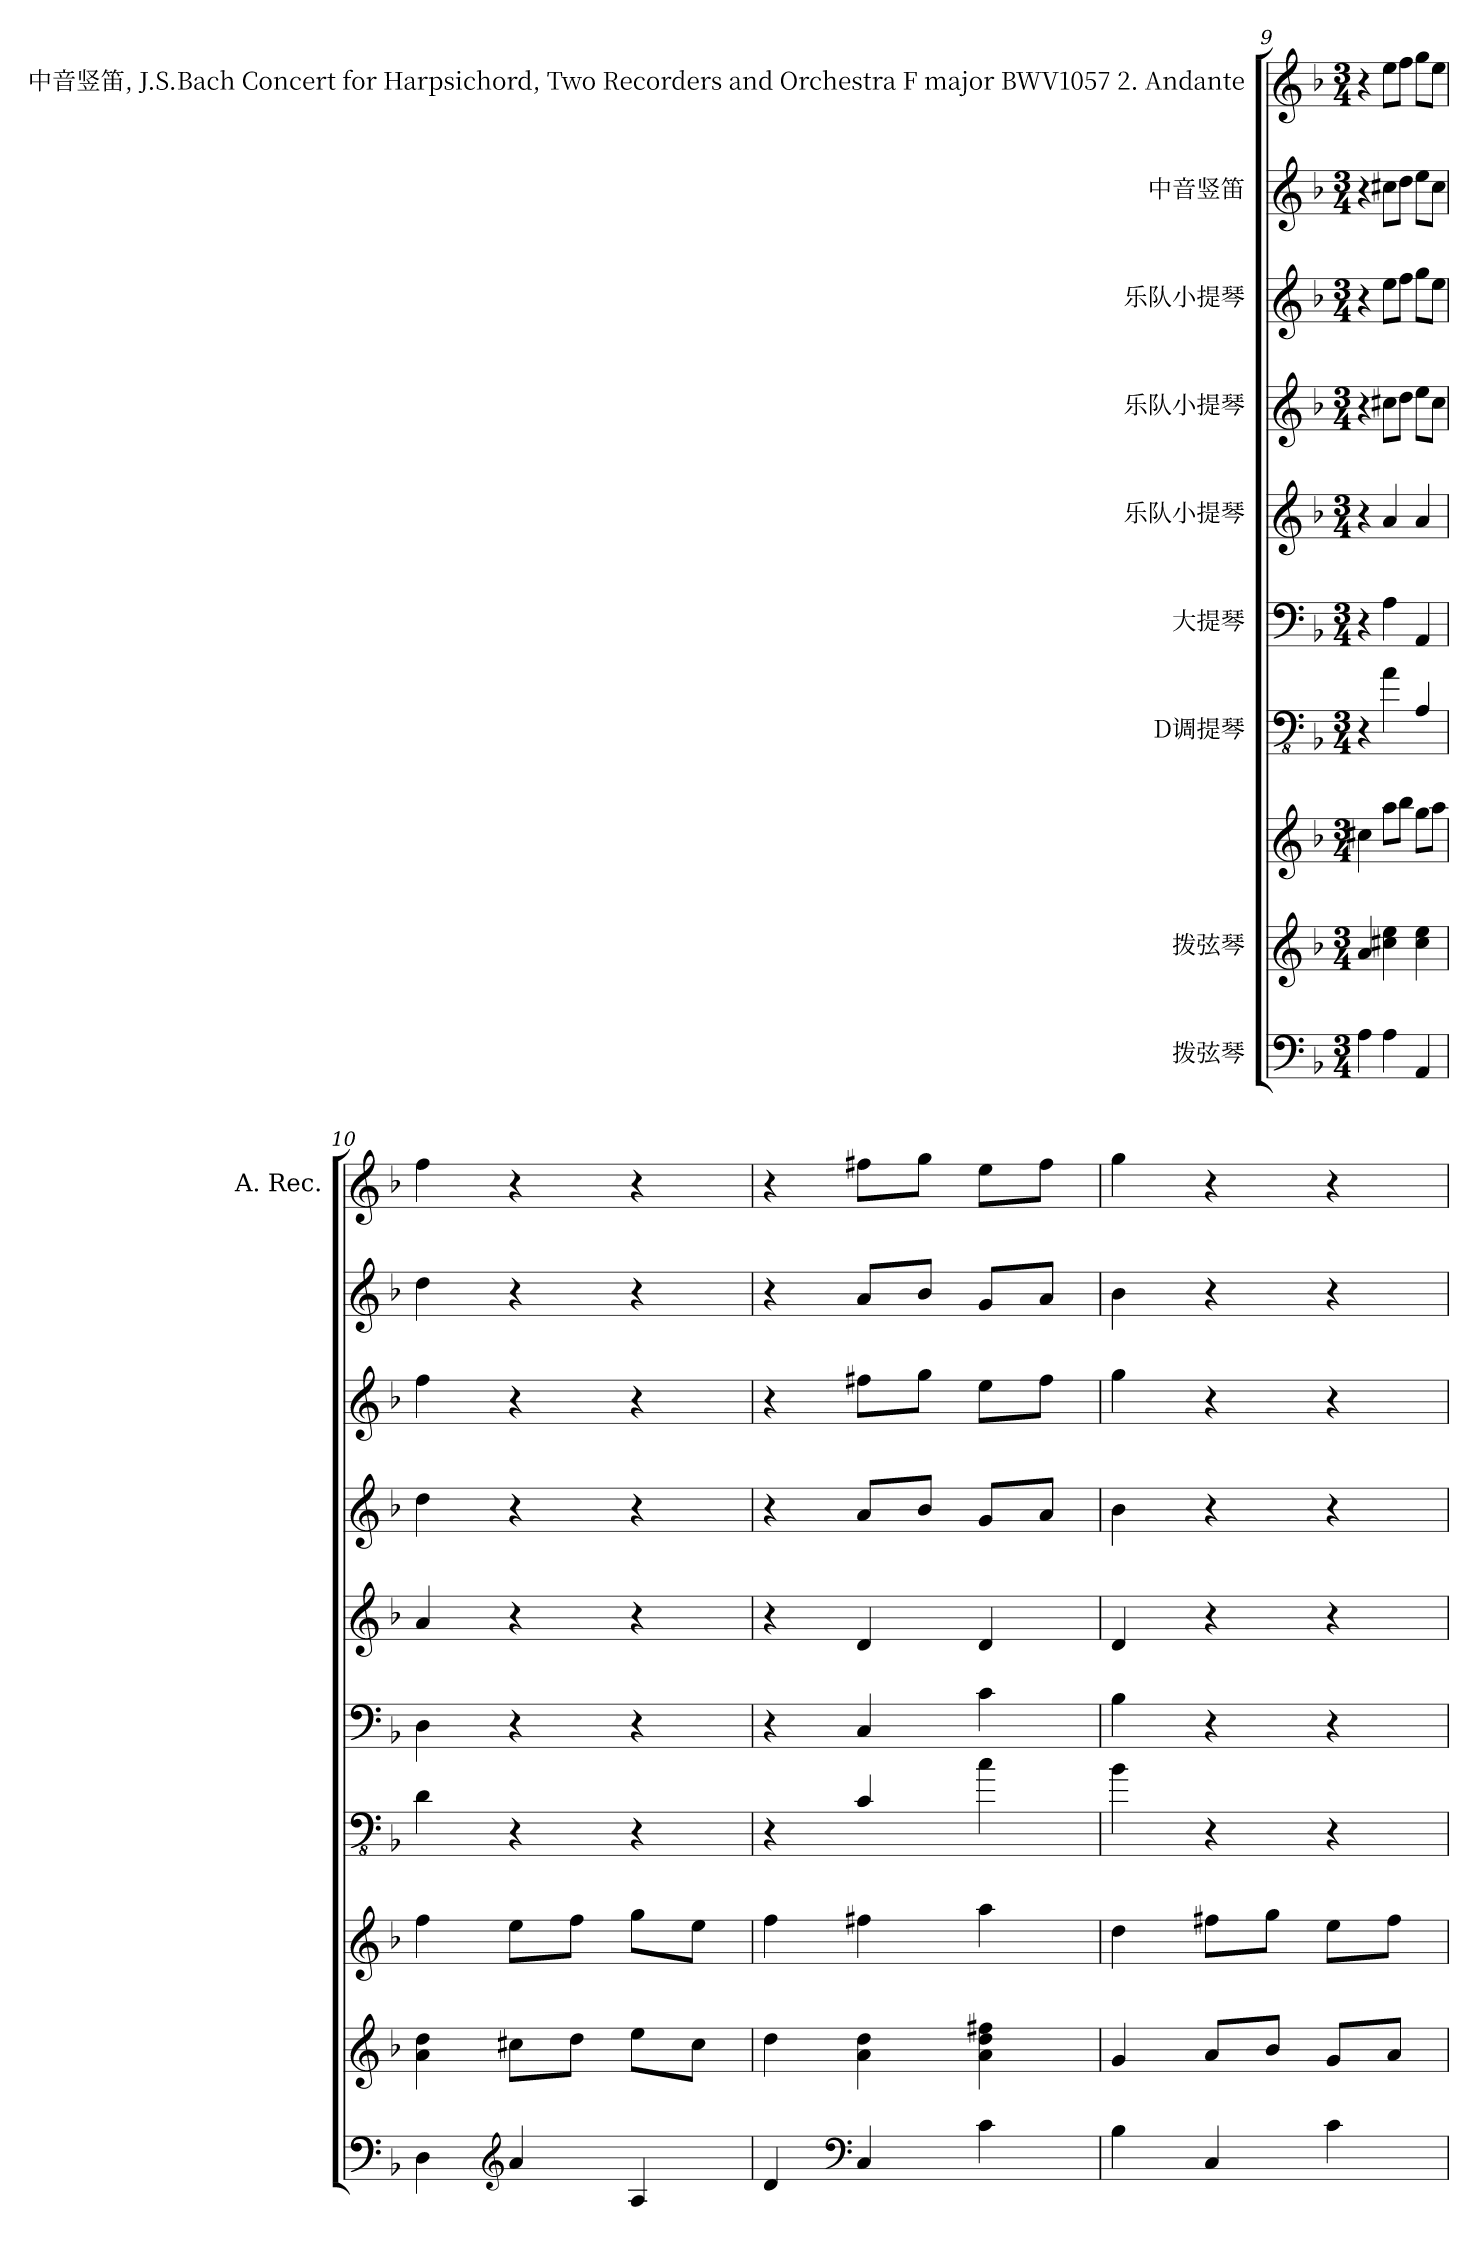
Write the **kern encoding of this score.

**kern	**kern	**kern	**kern	**kern	**kern	**kern	**kern	**kern	**kern
*part9	*part8	*part8	*part7	*part6	*part5	*part4	*part3	*part2	*part1
*staff10	*staff9	*staff8	*staff7	*staff6	*staff5	*staff4	*staff3	*staff2	*staff1
*I"拨弦琴	*I"拨弦琴	*	*I"D调提琴	*I"大提琴	*I"乐队小提琴	*I"乐队小提琴	*I"乐队小提琴	*I"中音竖笛	*I"中音竖笛, J.S.Bach Concert for Harpsichord, Two Recorders and Orchestra F major BWV1057 2. Andante
*	*	*	*	*	*	*	*	*	*I'A. Rec.
*clefF4	*clefG2	*clefG2	*clefFv4	*clefF4	*clefG2	*clefG2	*clefG2	*clefG2	*clefG2
*	*	*	*ITrd7c12	*	*	*	*	*	*
*k[b-]	*k[b-]	*k[b-]	*k[b-]	*k[b-]	*k[b-]	*k[b-]	*k[b-]	*k[b-]	*k[b-]
*M3/4	*M3/4	*M3/4	*M3/4	*M3/4	*M3/4	*M3/4	*M3/4	*M3/4	*M3/4
=9	=9	=9	=9	=9	=9	=9	=9	=9	=9
4A\	4a/	4cc#X\	4r	4r	4r	4r	4r	4r	4r
4A\	4cc#X\ 4ee\	8aa\L	4AA\	4A\	4a/	8cc#X\L	8ee\L	8cc#X\L	8ee\L
.	.	8bb-\J	.	.	.	8dd\J	8ff\J	8dd\J	8ff\J
4AA/	4cc#\ 4ee\	8gg\L	4AAA/	4AA/	4a/	8ee\L	8gg\L	8ee\L	8gg\L
.	.	8aa\J	.	.	.	8cc#\J	8ee\J	8cc#\J	8ee\J
!!LO:PB:g=z
=10	=10	=10	=10	=10	=10	=10	=10	=10	=10
4D\	4a\ 4dd\	4ff\	4DD\	4D\	4a/	4dd\	4ff\	4dd\	4ff\
*clefG2	*	*	*	*	*	*	*	*	*
4a/	8cc#X\L	8ee\L	4r	4r	4r	4r	4r	4r	4r
.	8dd\J	8ff\J	.	.	.	.	.	.	.
4A/	8ee\L	8gg\L	4r	4r	4r	4r	4r	4r	4r
.	8cc#\J	8ee\J	.	.	.	.	.	.	.
=11	=11	=11	=11	=11	=11	=11	=11	=11	=11
4d/	4dd\	4ff\	4r	4r	4r	4r	4r	4r	4r
*clefF4	*	*	*	*	*	*	*	*	*
4C/	4a\ 4dd\	4ff#X\	4CC/	4C/	4d/	8a/L	8ff#X\L	8a/L	8ff#X\L
.	.	.	.	.	.	8b-/J	8gg\J	8b-/J	8gg\J
4c\	4a\ 4dd\ 4ff#X\	4aa\	4C\	4c\	4d/	8g/L	8ee\L	8g/L	8ee\L
.	.	.	.	.	.	8a/J	8ff#\J	8a/J	8ff#\J
=12	=12	=12	=12	=12	=12	=12	=12	=12	=12
4B-\	4g/	4dd\	4BB-\	4B-\	4d/	4b-\	4gg\	4b-\	4gg\
4C/	8a/L	8ff#X\L	4r	4r	4r	4r	4r	4r	4r
.	8b-/J	8gg\J	.	.	.	.	.	.	.
4c\	8g/L	8ee\L	4r	4r	4r	4r	4r	4r	4r
.	8a/J	8ff#\J	.	.	.	.	.	.	.
=	=	=	=	=	=	=	=	=	=
*-	*-	*-	*-	*-	*-	*-	*-	*-	*-
